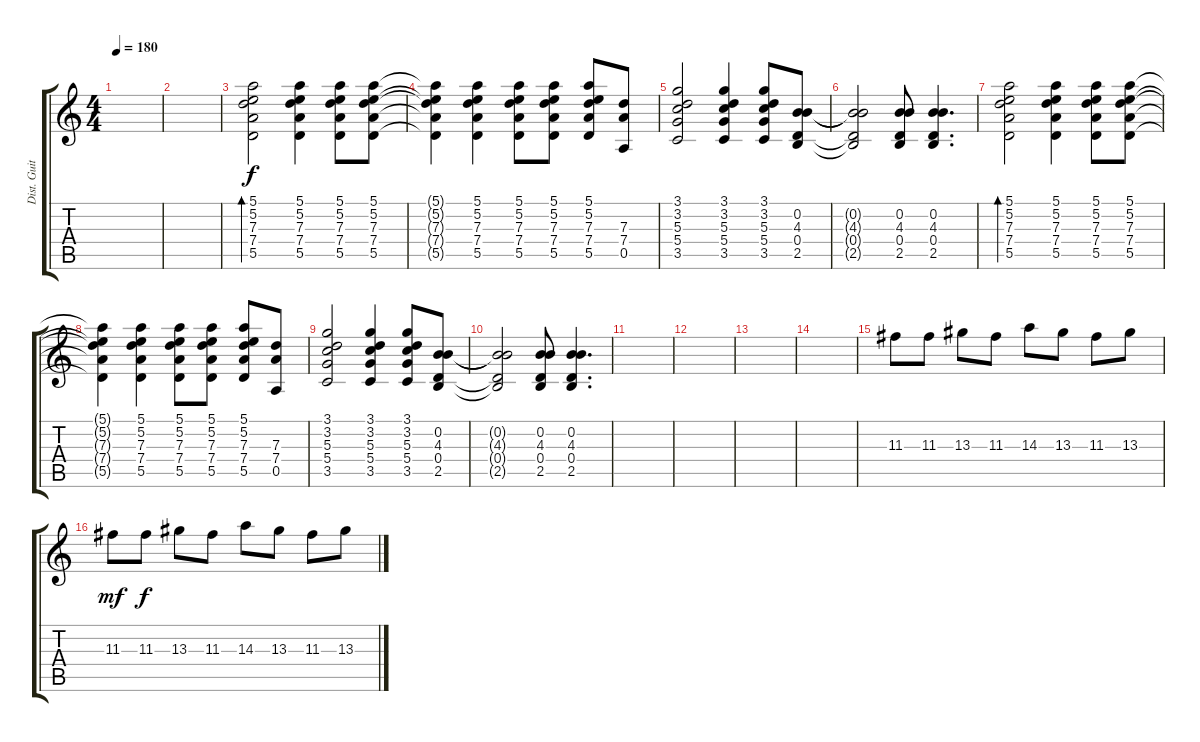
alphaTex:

\track ("Dist. Guitar" "Dist. Guit") {instrument overdrivenguitar}
\staff {score tabs}
\tuning (E4 B3 G3 D3 A2 E2) {hide}
\ts (4 4)
\tempo 180
\clef g2
\ks c
|
|
(5.1 5.2 7.3 7.4 5.5).2{bd 240} (5.1 5.2 7.3 7.4 5.5).4 (5.1 5.2 7.3 7.4 5.5).8 (5.1 5.2 7.3 7.4 5.5).8 |
(5.1{t} 5.2{t} 7.3{t} 7.4{t} 5.5{t}).4 (5.1 5.2 7.3 7.4 5.5).4 (5.1 5.2 7.3 7.4 5.5).8 (5.1 5.2 7.3 7.4 5.5).8 (5.1 5.2 7.3 7.4 5.5).8 (7.3 7.4 0.5).8 |
(3.1 3.2 5.3 5.4 3.5).2 (3.1 3.2 5.3 5.4 3.5).4 (3.1 3.2 5.3 5.4 3.5).8 (0.2 4.3 0.4 2.5).8 |
(0.2{t} 4.3{t} 0.4{t} 2.5{t}).2 (0.2 4.3 0.4 2.5).8 (0.2 4.3 0.4 2.5).4{d} |
(5.1 5.2 7.3 7.4 5.5).2{bd 240} (5.1 5.2 7.3 7.4 5.5).4 (5.1 5.2 7.3 7.4 5.5).8 (5.1 5.2 7.3 7.4 5.5).8 |
(5.1{t} 5.2{t} 7.3{t} 7.4{t} 5.5{t}).4 (5.1 5.2 7.3 7.4 5.5).4 (5.1 5.2 7.3 7.4 5.5).8 (5.1 5.2 7.3 7.4 5.5).8 (5.1 5.2 7.3 7.4 5.5).8 (7.3 7.4 0.5).8 |
(3.1 3.2 5.3 5.4 3.5).2 (3.1 3.2 5.3 5.4 3.5).4 (3.1 3.2 5.3 5.4 3.5).8 (0.2 4.3 0.4 2.5).8 |
(0.2{t} 4.3{t} 0.4{t} 2.5{t}).2 (0.2 4.3 0.4 2.5).8 (0.2 4.3 0.4 2.5).4{d} |
|
|
|
|
11.3.8 11.3.8 13.3.8 11.3.8 14.3.8 13.3.8 11.3.8 13.3.8 |
11.3.8{dy mf} 11.3.8{dy f} 13.3.8 11.3.8 14.3.8 13.3.8 11.3.8 13.3.8
